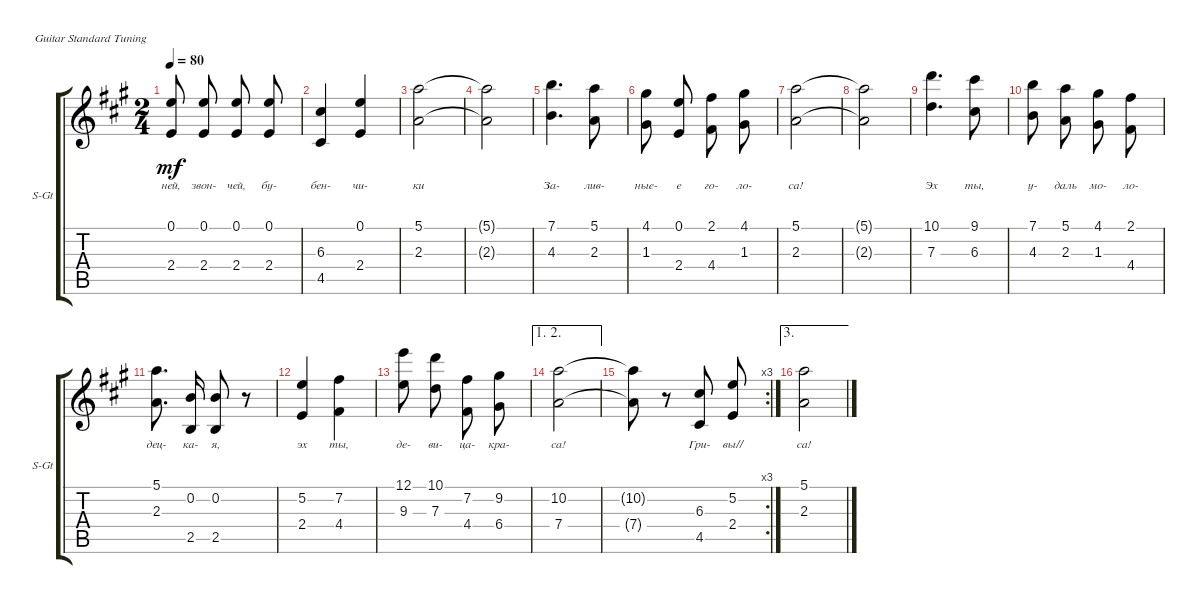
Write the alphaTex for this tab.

\defaultSystemsLayout 4
\bracketExtendMode groupsimilarinstruments
\useSystemSignSeparator
\singleTrackTrackNamePolicy allsystems
\multiTrackTrackNamePolicy allsystems
\firstSystemTrackNameOrientation horizontal
\otherSystemsTrackNameOrientation horizontal
\track ("Steel Guitar" "S-Gt") {instrument acousticguitarsteel}
\staff {score tabs}
\tuning (E4 B3 G3 D3 A2 E2)
\ts (2 4)
\tempo 80
\clef g2
\ks a
(2.4 0.1).8{lyrics (0 "ней,") lyrics (1 "") lyrics (2 "") lyrics (3 "") lyrics (4 "") dy mf beam split} (2.4 0.1).8{lyrics (0 "звон-") lyrics (1 "") lyrics (2 "") lyrics (3 "") lyrics (4 "") beam split} (2.4 0.1).8{lyrics (0 "чей,") lyrics (1 "") lyrics (2 "") lyrics (3 "") lyrics (4 "") beam split} (2.4 0.1).8{lyrics (0 "бу-") lyrics (1 "") lyrics (2 "") lyrics (3 "") lyrics (4 "")} |
(4.5 6.3).4{lyrics (0 "бен-") lyrics (1 "") lyrics (2 "") lyrics (3 "") lyrics (4 "")} (2.4 0.1).4{lyrics (0 "чи-") lyrics (1 "") lyrics (2 "") lyrics (3 "") lyrics (4 "")} |
(2.3 5.1).2{lyrics (0 "ки") lyrics (1 "") lyrics (2 "") lyrics (3 "") lyrics (4 "")} |
(2.3{t} 5.1{t}).2{lyrics (0 "") lyrics (1 "") lyrics (2 "") lyrics (3 "") lyrics (4 "") beam split} |
(4.3 7.1).4{d lyrics (0 "За-") lyrics (1 "") lyrics (2 "") lyrics (3 "") lyrics (4 "")} (5.1 2.3).8{lyrics (0 "лив-") lyrics (1 "") lyrics (2 "") lyrics (3 "") lyrics (4 "")} |
(1.3 4.1).8{lyrics (0 "ные-") lyrics (1 "") lyrics (2 "") lyrics (3 "") lyrics (4 "") beam split} (0.1 2.4).8{lyrics (0 "е") lyrics (1 "") lyrics (2 "") lyrics (3 "") lyrics (4 "") beam split} (4.4 2.1).8{lyrics (0 "го-") lyrics (1 "") lyrics (2 "") lyrics (3 "") lyrics (4 "") beam split} (1.3 4.1).8{lyrics (0 "ло-") lyrics (1 "") lyrics (2 "") lyrics (3 "") lyrics (4 "")} |
(5.1 2.3).2{lyrics (0 "са!") lyrics (1 "") lyrics (2 "") lyrics (3 "") lyrics (4 "") beam split} |
(5.1{t} 2.3{t}).2{lyrics (0 "") lyrics (1 "") lyrics (2 "") lyrics (3 "") lyrics (4 "") beam split} |
(7.3 10.1).4{d lyrics (0 "Эх") lyrics (1 "") lyrics (2 "") lyrics (3 "") lyrics (4 "") beam split} (6.3 9.1).8{lyrics (0 "ты,") lyrics (1 "") lyrics (2 "") lyrics (3 "") lyrics (4 "") beam split} |
(4.3 7.1).8{lyrics (0 "у-") lyrics (1 "") lyrics (2 "") lyrics (3 "") lyrics (4 "") beam split} (2.3 5.1).8{lyrics (0 "даль") lyrics (1 "") lyrics (2 "") lyrics (3 "") lyrics (4 "") beam split} (1.3 4.1).8{lyrics (0 "мо-") lyrics (1 "") lyrics (2 "") lyrics (3 "") lyrics (4 "") beam split} (4.4 2.1).8{lyrics (0 "ло-") lyrics (1 "") lyrics (2 "") lyrics (3 "") lyrics (4 "") beam split} |
(2.3 5.1).8{d lyrics (0 "дец-") lyrics (1 "") lyrics (2 "") lyrics (3 "") lyrics (4 "") beam split} (2.5 0.2).16{lyrics (0 "ка-") lyrics (1 "") lyrics (2 "") lyrics (3 "") lyrics (4 "") beam split} (2.5 0.2).8{lyrics (0 "я,") lyrics (1 "") lyrics (2 "") lyrics (3 "") lyrics (4 "") beam split} r.8{beam split} |
(2.4 5.2).4{lyrics (0 "эх") lyrics (1 "") lyrics (2 "") lyrics (3 "") lyrics (4 "") beam split} (4.4 7.2).4{lyrics (0 "ты,") lyrics (1 "") lyrics (2 "") lyrics (3 "") lyrics (4 "") beam split} |
(9.3 12.1).8{lyrics (0 "де-") lyrics (1 "") lyrics (2 "") lyrics (3 "") lyrics (4 "") beam split} (7.3 10.1).8{lyrics (0 "ви-") lyrics (1 "") lyrics (2 "") lyrics (3 "") lyrics (4 "") beam split} (4.4 7.2).8{lyrics (0 "ца-") lyrics (1 "") lyrics (2 "") lyrics (3 "") lyrics (4 "") beam split} (6.4 9.2).8{lyrics (0 "кра-") lyrics (1 "") lyrics (2 "") lyrics (3 "") lyrics (4 "") beam split} |
\ae (1 2)
(7.4 10.2).2{lyrics (0 "са!") lyrics (1 "") lyrics (2 "") lyrics (3 "") lyrics (4 "") beam split} |
\rc 3
(7.4{t} 10.2{t}).8{lyrics (0 "") lyrics (1 "") lyrics (2 "") lyrics (3 "") lyrics (4 "") beam split} r.8{beam split} (4.5 6.3).8{lyrics (0 "Гри-") lyrics (1 "") lyrics (2 "") lyrics (3 "") lyrics (4 "") beam split} (2.4 5.2).8{lyrics (0 "вы//") lyrics (1 "") lyrics (2 "") lyrics (3 "") lyrics (4 "") beam split} |
\ae 3
(2.3 5.1).2{lyrics (0 "са!") lyrics (1 "") lyrics (2 "") lyrics (3 "") lyrics (4 "") beam split}
